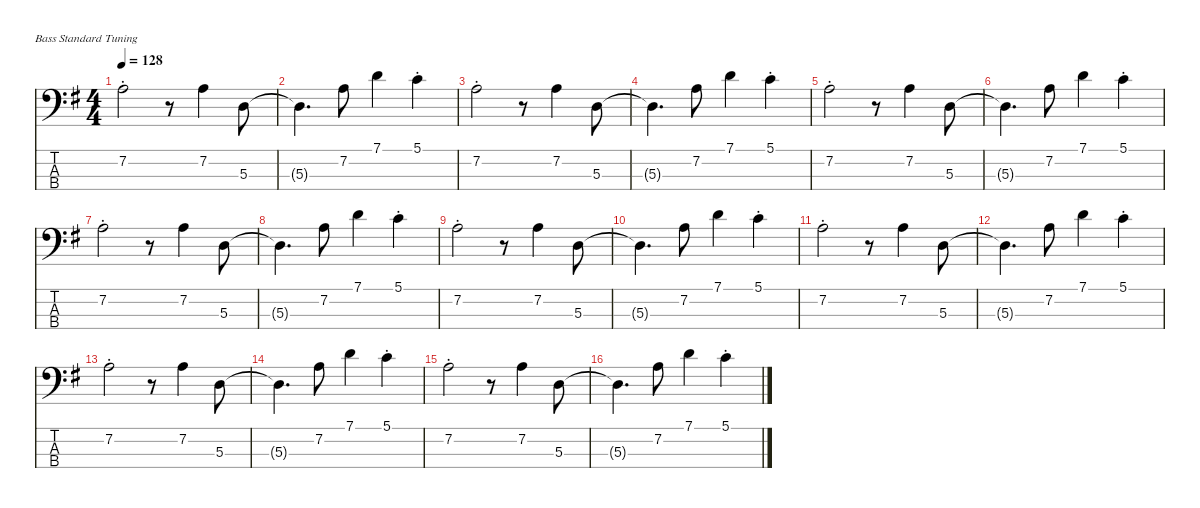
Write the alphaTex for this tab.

\defaultSystemsLayout 4
\hideDynamics
\bracketExtendMode nobrackets
\singleTrackTrackNamePolicy hidden
\multiTrackTrackNamePolicy hidden
\firstSystemTrackNameMode fullname
\firstSystemTrackNameOrientation horizontal
\otherSystemsTrackNameOrientation horizontal
\track ("Bass" "el.bs.") {instrument electricbassfinger}
\staff {score tabs}
\tuning (G2 D2 A1 E1)
\ts (4 4)
\tempo 128
\clef f4
\ks g
7.2{st acc forcenatural}.2{dy f beam Down} r.8{beam Down} 7.2{acc forcenatural}.4{beam Down} 5.3{acc forcenatural}.8{beam Down} |
5.3{t acc forcenatural}.4{d beam Down} 7.2{acc forcenatural}.8{beam Down} 7.1{acc forcenatural}.4{beam Down} 5.1{st acc forcenatural}.4{beam Down} |
7.2{st acc forcenatural}.2{beam Down} r.8{beam Down} 7.2{acc forcenatural}.4{beam Down} 5.3{acc forcenatural}.8{beam Down} |
5.3{t acc forcenatural}.4{d beam Down} 7.2{acc forcenatural}.8{beam Down} 7.1{acc forcenatural}.4{beam Down} 5.1{st acc forcenatural}.4{beam Down} |
7.2{st acc forcenatural}.2{beam Down} r.8{beam Down} 7.2{acc forcenatural}.4{beam Down} 5.3{acc forcenatural}.8{beam Down} |
5.3{t acc forcenatural}.4{d beam Down} 7.2{acc forcenatural}.8{beam Down} 7.1{acc forcenatural}.4{beam Down} 5.1{st acc forcenatural}.4{beam Down} |
7.2{st acc forcenatural}.2{beam Down} r.8{beam Down} 7.2{acc forcenatural}.4{beam Down} 5.3{acc forcenatural}.8{beam Down} |
5.3{t acc forcenatural}.4{d beam Down} 7.2{acc forcenatural}.8{beam Down} 7.1{acc forcenatural}.4{beam Down} 5.1{st acc forcenatural}.4{beam Down} |
7.2{st acc forcenatural}.2{beam Down} r.8{beam Down} 7.2{acc forcenatural}.4{beam Down} 5.3{acc forcenatural}.8{beam Down} |
5.3{t acc forcenatural}.4{d beam Down} 7.2{acc forcenatural}.8{beam Down} 7.1{acc forcenatural}.4{beam Down} 5.1{st acc forcenatural}.4{beam Down} |
7.2{st acc forcenatural}.2{beam Down} r.8{beam Down} 7.2{acc forcenatural}.4{beam Down} 5.3{acc forcenatural}.8{beam Down} |
5.3{t acc forcenatural}.4{d beam Down} 7.2{acc forcenatural}.8{beam Down} 7.1{acc forcenatural}.4{beam Down} 5.1{st acc forcenatural}.4{beam Down} |
7.2{st acc forcenatural}.2{beam Down} r.8{beam Down} 7.2{acc forcenatural}.4{beam Down} 5.3{acc forcenatural}.8{beam Down} |
5.3{t acc forcenatural}.4{d beam Down} 7.2{acc forcenatural}.8{beam Down} 7.1{acc forcenatural}.4{beam Down} 5.1{st acc forcenatural}.4{beam Down} |
7.2{st acc forcenatural}.2{beam Down} r.8{beam Down} 7.2{acc forcenatural}.4{beam Down} 5.3{acc forcenatural}.8{beam Down} |
5.3{t acc forcenatural}.4{d beam Down} 7.2{acc forcenatural}.8{beam Down} 7.1{acc forcenatural}.4{beam Down} 5.1{st acc forcenatural}.4{beam Down}
